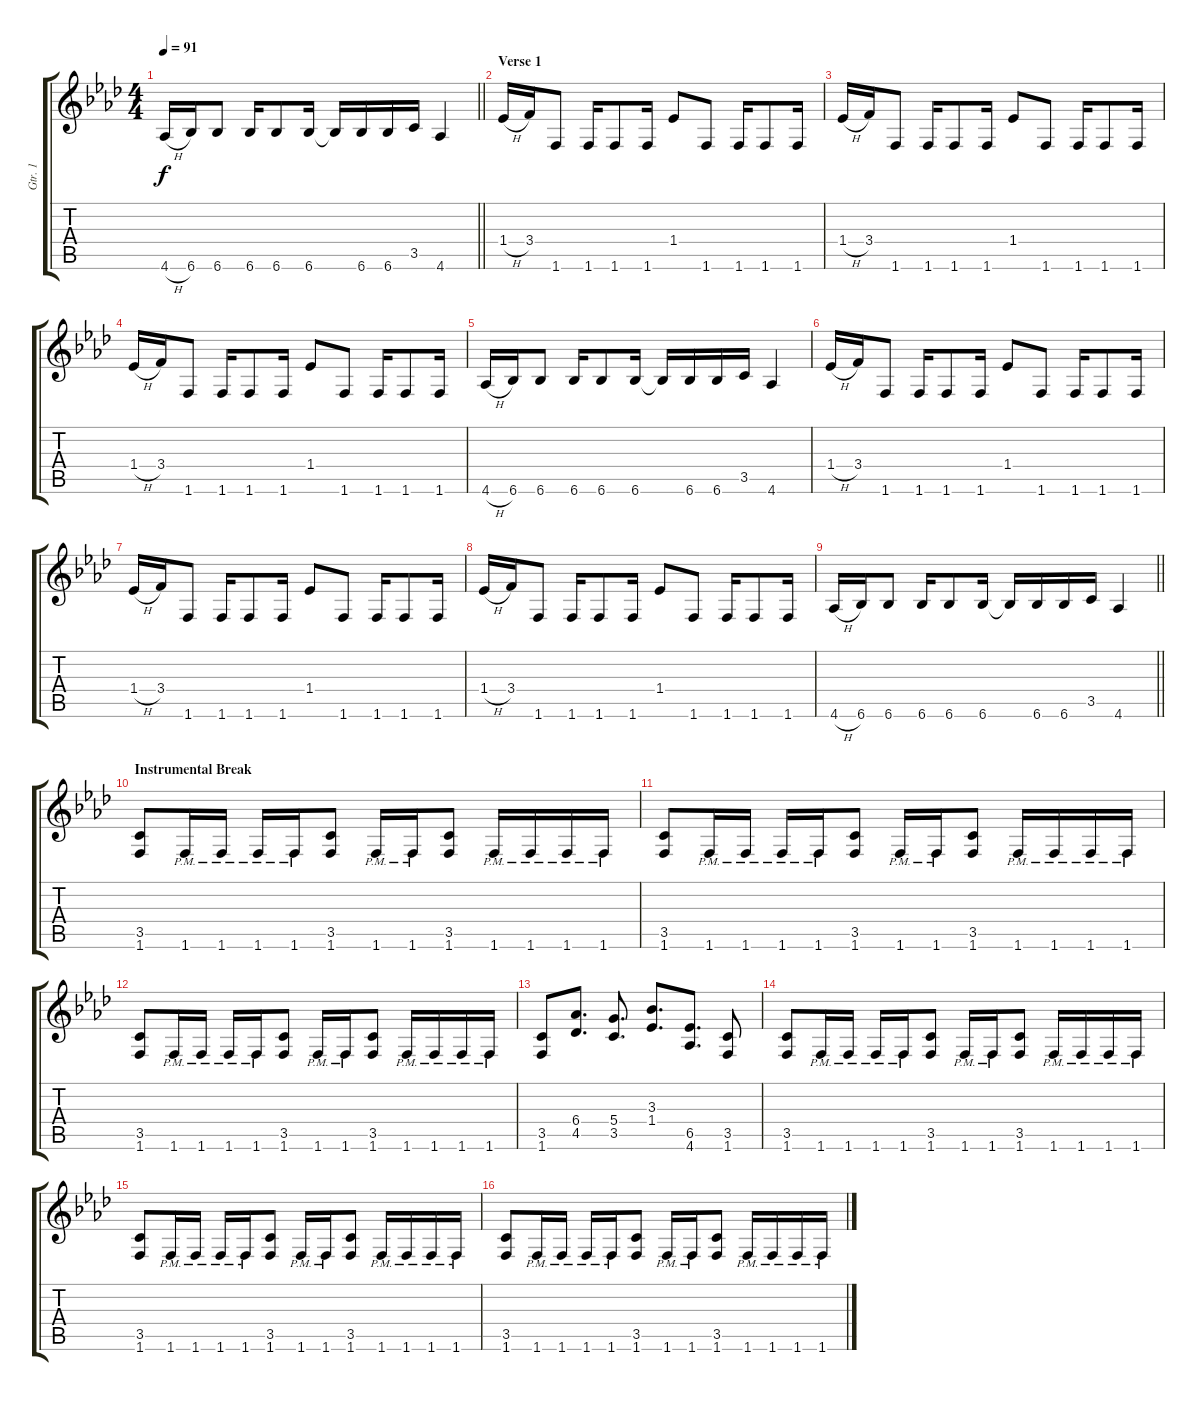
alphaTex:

\track ("Gtr. 1" "Gtr. 1") {instrument electricguitarjazz}
\staff {score tabs}
\tuning (E4 B3 G3 D3 A2 E2) {hide}
\ts (4 4)
\tempo 91
\clef g2
\barLineRight lightlight
\ks fminor
4.6{h}.16{dy f} 6.6.16 6.6.8 6.6.16 6.6.8 6.6.16 6.6{t}.16 6.6.16 6.6.16 3.5.16 4.6.4 |
\section ("" "Verse 1")
1.4{h}.16 3.4.16 1.6.8 1.6.16 1.6.8 1.6.16 1.4.8 1.6.8 1.6.16 1.6.8 1.6.16 |
1.4{h}.16 3.4.16 1.6.8 1.6.16 1.6.8 1.6.16 1.4.8 1.6.8 1.6.16 1.6.8 1.6.16 |
1.4{h}.16 3.4.16 1.6.8 1.6.16 1.6.8 1.6.16 1.4.8 1.6.8 1.6.16 1.6.8 1.6.16 |
4.6{h}.16 6.6.16 6.6.8 6.6.16 6.6.8 6.6.16 6.6{t}.16 6.6.16 6.6.16 3.5.16 4.6.4 |
1.4{h}.16 3.4.16 1.6.8 1.6.16 1.6.8 1.6.16 1.4.8 1.6.8 1.6.16 1.6.8 1.6.16 |
1.4{h}.16 3.4.16 1.6.8 1.6.16 1.6.8 1.6.16 1.4.8 1.6.8 1.6.16 1.6.8 1.6.16 |
1.4{h}.16 3.4.16 1.6.8 1.6.16 1.6.8 1.6.16 1.4.8 1.6.8 1.6.16 1.6.8 1.6.16 |
\barLineRight lightlight
4.6{h}.16 6.6.16 6.6.8 6.6.16 6.6.8 6.6.16 6.6{t}.16 6.6.16 6.6.16 3.5.16 4.6.4 |
\section ("" "Instrumental Break")
(3.5 1.6).8 1.6{pm}.16 1.6{pm}.16 1.6{pm}.16 1.6{pm}.16 (3.5 1.6).8 1.6{pm}.16 1.6{pm}.16 (3.5 1.6).8 1.6{pm}.16 1.6{pm}.16 1.6{pm}.16 1.6{pm}.16 |
(3.5 1.6).8 1.6{pm}.16 1.6{pm}.16 1.6{pm}.16 1.6{pm}.16 (3.5 1.6).8 1.6{pm}.16 1.6{pm}.16 (3.5 1.6).8 1.6{pm}.16 1.6{pm}.16 1.6{pm}.16 1.6{pm}.16 |
(3.5 1.6).8 1.6{pm}.16 1.6{pm}.16 1.6{pm}.16 1.6{pm}.16 (3.5 1.6).8 1.6{pm}.16 1.6{pm}.16 (3.5 1.6).8 1.6{pm}.16 1.6{pm}.16 1.6{pm}.16 1.6{pm}.16 |
(3.5 1.6).8 (6.4 4.5).8{d} (5.4 3.5).8{d} (3.3 1.4).8{d} (6.5 4.6).8{d} (3.5 1.6).8 |
(3.5 1.6).8 1.6{pm}.16 1.6{pm}.16 1.6{pm}.16 1.6{pm}.16 (3.5 1.6).8 1.6{pm}.16 1.6{pm}.16 (3.5 1.6).8 1.6{pm}.16 1.6{pm}.16 1.6{pm}.16 1.6{pm}.16 |
(3.5 1.6).8 1.6{pm}.16 1.6{pm}.16 1.6{pm}.16 1.6{pm}.16 (3.5 1.6).8 1.6{pm}.16 1.6{pm}.16 (3.5 1.6).8 1.6{pm}.16 1.6{pm}.16 1.6{pm}.16 1.6{pm}.16 |
(3.5 1.6).8 1.6{pm}.16 1.6{pm}.16 1.6{pm}.16 1.6{pm}.16 (3.5 1.6).8 1.6{pm}.16 1.6{pm}.16 (3.5 1.6).8 1.6{pm}.16 1.6{pm}.16 1.6{pm}.16 1.6{pm}.16
